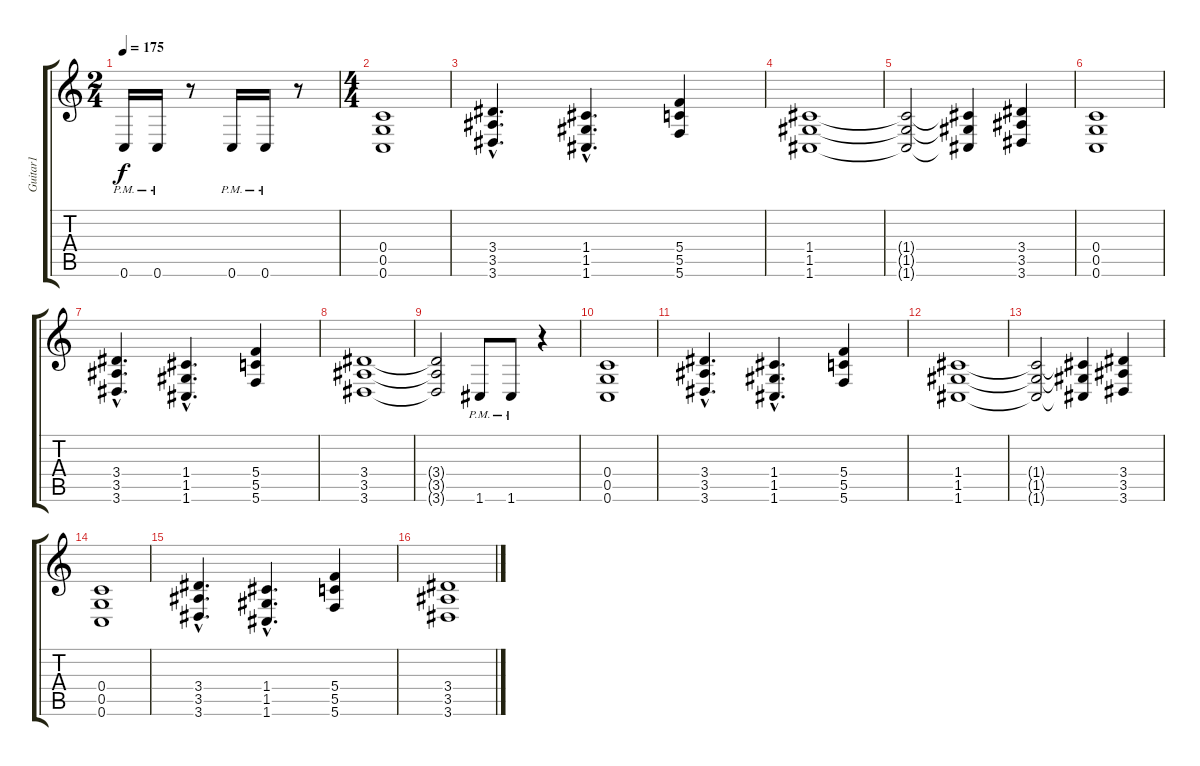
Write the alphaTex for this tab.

\track ("Guitar1" "Guitar1") {instrument distortionguitar}
\staff {score tabs}
\tuning (D4 A3 F3 C3 G2 C2) {hide}
\ts (2 4)
\tempo 175
\clef g2
\ks c
0.6{pm}.16{dy f instrument distortionguitar} 0.6{pm}.16 r.8 0.6{pm}.16 0.6{pm}.16 r.8 |
\ts (4 4)
(0.4 0.5 0.6).1 |
(3.4{hac} 3.5{hac} 3.6{hac}).4{d} (1.4{hac} 1.5{hac} 1.6{hac}).4{d} (5.4 5.5 5.6).4 |
(1.4 1.5 1.6).1 |
(1.4{t} 1.5{t} 1.6{t}).2 (1.4{t} 1.5{t} 1.6{t}).4 (3.4 3.5 3.6).4 |
(0.4 0.5 0.6).1 |
(3.4{hac} 3.5{hac} 3.6{hac}).4{d} (1.4{hac} 1.5{hac} 1.6{hac}).4{d} (5.4 5.5 5.6).4 |
(3.4 3.5 3.6).1 |
(3.4{t} 3.5{t} 3.6{t}).2 1.6{pm}.8 1.6{pm}.8 r.4 |
(0.4 0.5 0.6).1 |
(3.4{hac} 3.5{hac} 3.6{hac}).4{d} (1.4{hac} 1.5{hac} 1.6{hac}).4{d} (5.4 5.5 5.6).4 |
(1.4 1.5 1.6).1 |
(1.4{t} 1.5{t} 1.6{t}).2 (1.4{t} 1.5{t} 1.6{t}).4 (3.4 3.5 3.6).4 |
(0.4 0.5 0.6).1 |
(3.4{hac} 3.5{hac} 3.6{hac}).4{d} (1.4{hac} 1.5{hac} 1.6{hac}).4{d} (5.4 5.5 5.6).4 |
(3.4 3.5 3.6).1
